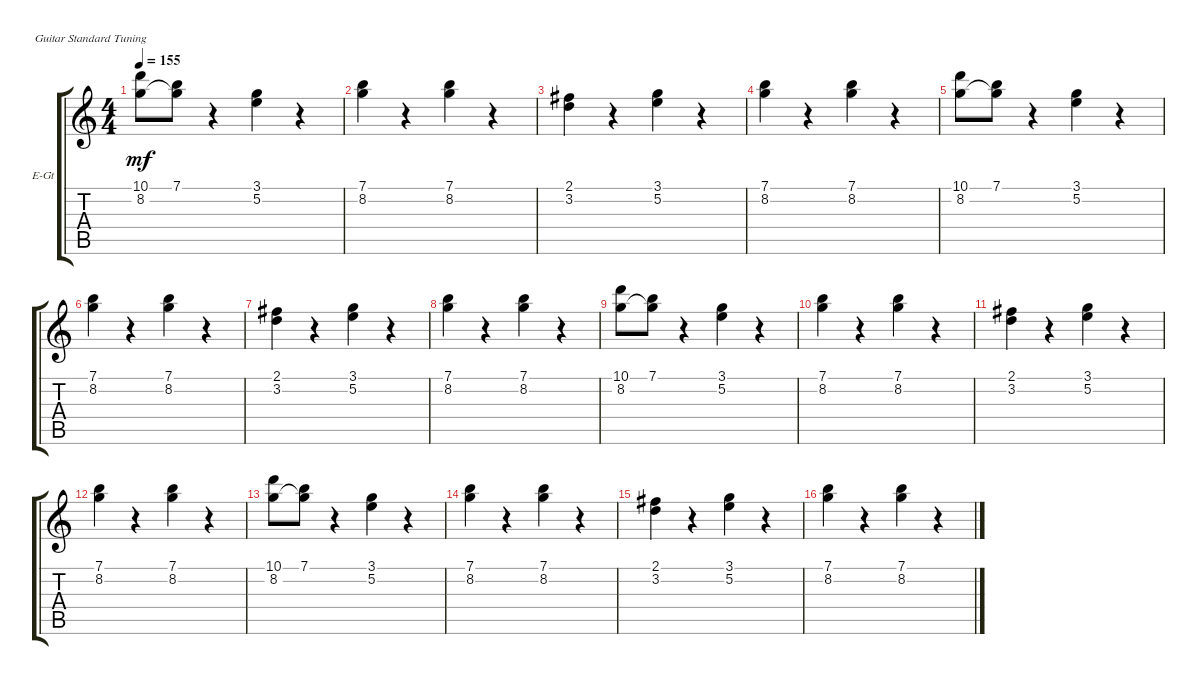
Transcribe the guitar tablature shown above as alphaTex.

\defaultSystemsLayout 4
\bracketExtendMode groupsimilarinstruments
\firstSystemTrackNameOrientation horizontal
\otherSystemsTrackNameOrientation horizontal
\track ("Guitar 1" "E-Gt") {instrument electricguitarclean}
\staff {score tabs}
\tuning (E4 B3 G3 D3 A2 E2)
\ts (4 4)
\tempo 155
\clef g2
\ks c
(10.1 8.2).8{dy mf} (7.1 8.2{t}).8 r.4 (3.1 5.2).4 r.4 |
(7.1 8.2).4 r.4 (7.1 8.2).4 r.4 |
(2.1 3.2).4 r.4 (3.1 5.2).4 r.4 |
(7.1 8.2).4 r.4 (7.1 8.2).4 r.4 |
(10.1 8.2).8 (7.1 8.2{t}).8 r.4 (3.1 5.2).4 r.4 |
(7.1 8.2).4 r.4 (7.1 8.2).4 r.4 |
(2.1 3.2).4 r.4 (3.1 5.2).4 r.4 |
(7.1 8.2).4 r.4 (7.1 8.2).4 r.4 |
(10.1 8.2).8 (7.1 8.2{t}).8 r.4 (3.1 5.2).4 r.4 |
(7.1 8.2).4 r.4 (7.1 8.2).4 r.4 |
(2.1 3.2).4 r.4 (3.1 5.2).4 r.4 |
(7.1 8.2).4 r.4 (7.1 8.2).4 r.4 |
(10.1 8.2).8 (7.1 8.2{t}).8 r.4 (3.1 5.2).4 r.4 |
(7.1 8.2).4 r.4 (7.1 8.2).4 r.4 |
(2.1 3.2).4 r.4 (3.1 5.2).4 r.4 |
(7.1 8.2).4 r.4 (7.1 8.2).4 r.4
